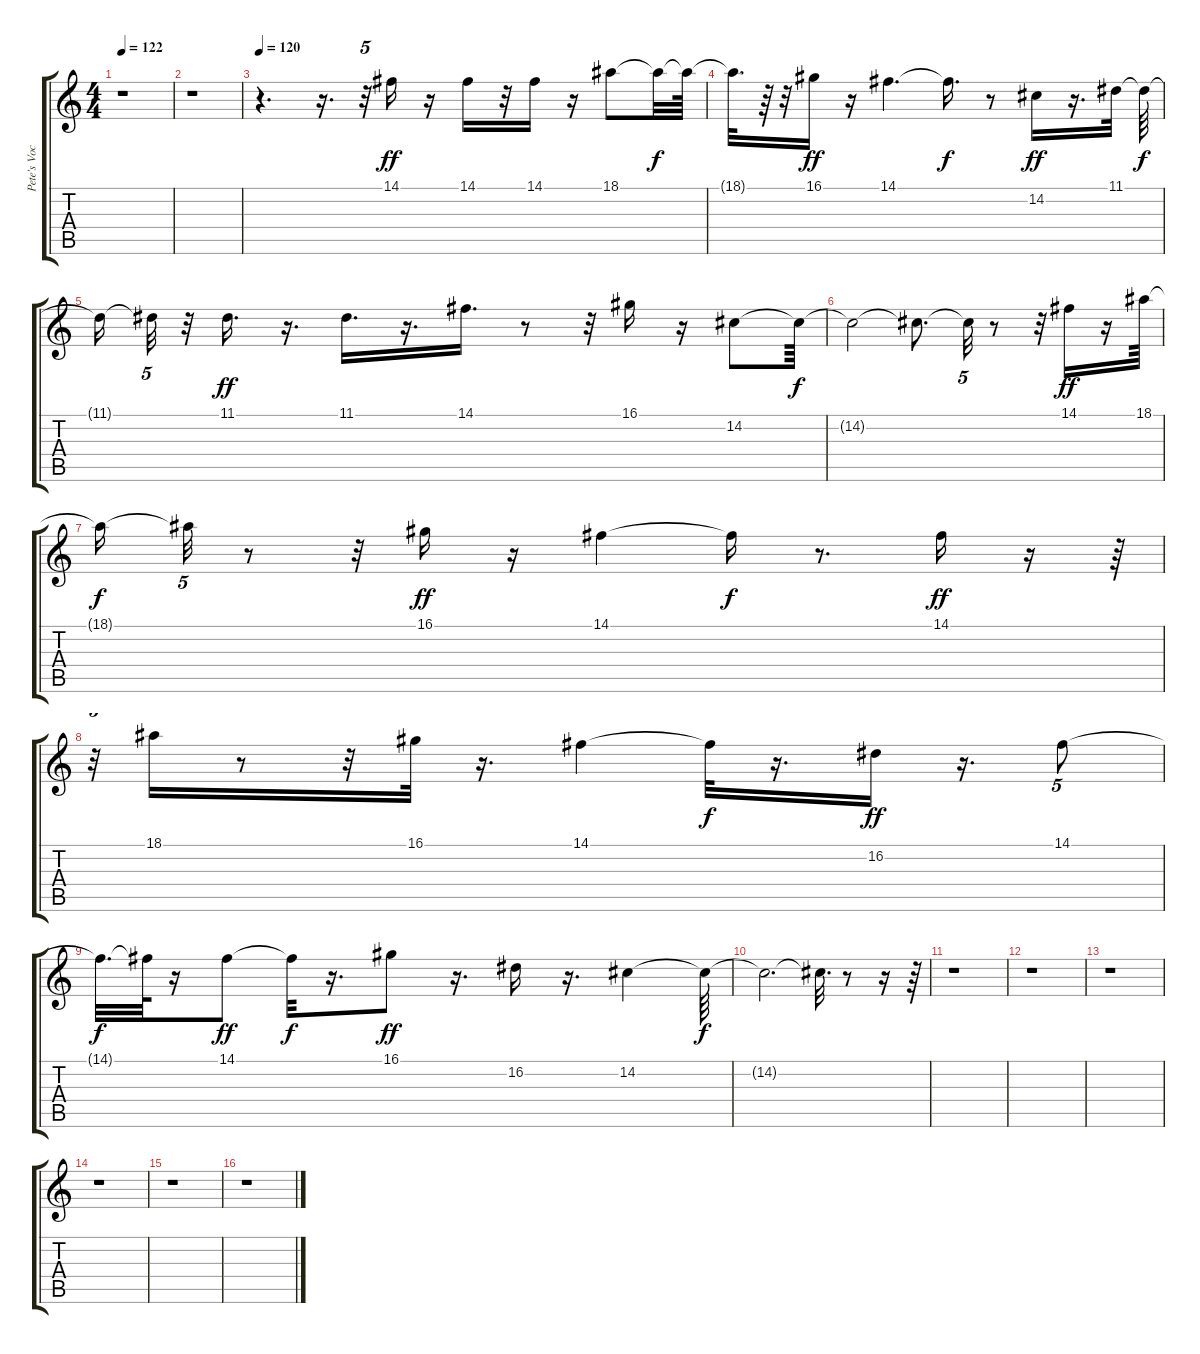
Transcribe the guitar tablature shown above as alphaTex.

\track ("Pete's Vocal" "Pete's Voc") {instrument oboe}
\staff {score tabs}
\tuning (E4 B3 G3 D3 A2 E2) {hide}
\ts (4 4)
\tempo 122
\clef g2
\ks c
r.1{dy f} |
r.1 |
\tempo 120
r.4{d} r.16{d} r.32{tu (5 4)} 14.1.16{dy ff} r.16 14.1.16 r.32 14.1.16 r.16 18.1.8 18.1{t}.32{dy f} 18.1{t}.64 |
18.1{t}.32{d} r.64 r.32 16.1.16{dy ff} r.16 14.1.4{d} 14.1{t}.16{d dy f} r.8 14.2.16{dy ff} r.16{d} 11.1.32 11.1{t}.64{dy f} |
11.1{t}.16 11.1{t}.32{tu (5 4)} r.32 11.1.16{d dy ff} r.16{d} 11.1.16{d} r.16{d} 14.1.16{d} r.8 r.32 16.1.16 r.16 14.2.8 14.2{t}.64{dy f} |
14.2{t}.2 14.2{t}.8{d} 14.2{t}.32{tu (5 4)} r.8 r.32 14.1.16{dy ff} r.16 18.1.64 |
18.1{t}.16{dy f} 18.1{t}.32{tu (5 4)} r.8 r.32 16.1.16{dy ff} r.16 14.1.4 14.1{t}.16{dy f} r.8{d} 14.1.16{dy ff} r.16 r.64 |
r.32{tu (5 4)} 18.1.16 r.8 r.32 16.1.32 r.16{d} 14.1.4 14.1{t}.32{dy f} r.16{d} 16.2.16{dy ff} r.16{d} 14.1.8{tu (5 4)} |
14.1{t}.32{d dy f} 14.1{t}.64 r.16 14.1.8{dy ff} 14.1{t}.32{dy f} r.16{d} 16.1.8{dy ff} r.16{d} 16.2.16 r.16{d} 14.2.4 14.2{t}.64{dy f} |
14.2{t}.2{d} 14.2{t}.32{d} r.8 r.16 r.64 |
r.1 |
r.1 |
r.1 |
r.1 |
r.1 |
r.1
